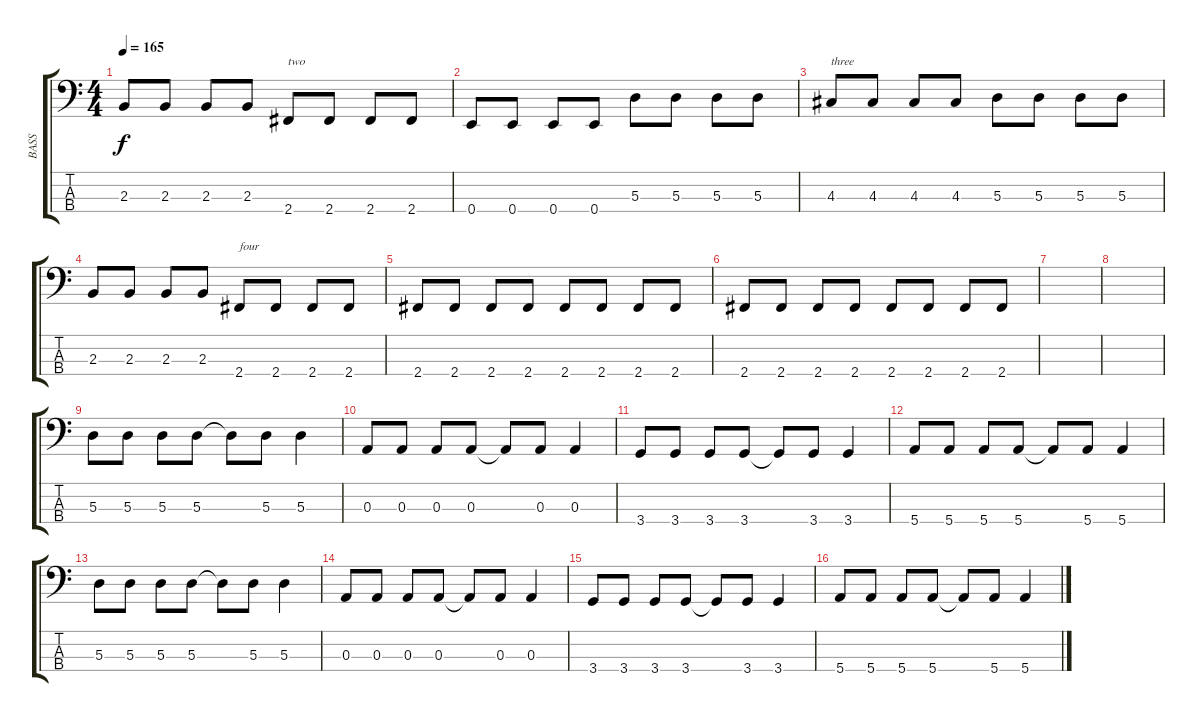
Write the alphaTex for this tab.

\track ("BASS" "BASS") {instrument electricbassfinger}
\staff {score tabs}
\tuning (G2 D2 A1 E1) {hide}
\ts (4 4)
\tempo 165
\clef f4
\ks c
2.3.8{dy f} 2.3.8 2.3.8 2.3.8 2.4.8{txt "two"} 2.4.8 2.4.8 2.4.8 |
0.4.8 0.4.8 0.4.8 0.4.8 5.3.8 5.3.8 5.3.8 5.3.8 |
4.3.8{txt "three"} 4.3.8 4.3.8 4.3.8 5.3.8 5.3.8 5.3.8 5.3.8 |
2.3.8 2.3.8 2.3.8 2.3.8 2.4.8{txt "four"} 2.4.8 2.4.8 2.4.8 |
2.4.8 2.4.8 2.4.8 2.4.8 2.4.8 2.4.8 2.4.8 2.4.8 |
2.4.8 2.4.8 2.4.8 2.4.8 2.4.8 2.4.8 2.4.8 2.4.8 |
|
|
5.3.8 5.3.8 5.3.8 5.3.8 5.3{t}.8 5.3.8 5.3.4 |
0.3.8 0.3.8 0.3.8 0.3.8 0.3{t}.8 0.3.8 0.3.4 |
3.4.8 3.4.8 3.4.8 3.4.8 3.4{t}.8 3.4.8 3.4.4 |
5.4.8 5.4.8 5.4.8 5.4.8 5.4{t}.8 5.4.8 5.4.4 |
5.3.8 5.3.8 5.3.8 5.3.8 5.3{t}.8 5.3.8 5.3.4 |
0.3.8 0.3.8 0.3.8 0.3.8 0.3{t}.8 0.3.8 0.3.4 |
3.4.8 3.4.8 3.4.8 3.4.8 3.4{t}.8 3.4.8 3.4.4 |
5.4.8 5.4.8 5.4.8 5.4.8 5.4{t}.8 5.4.8 5.4.4
